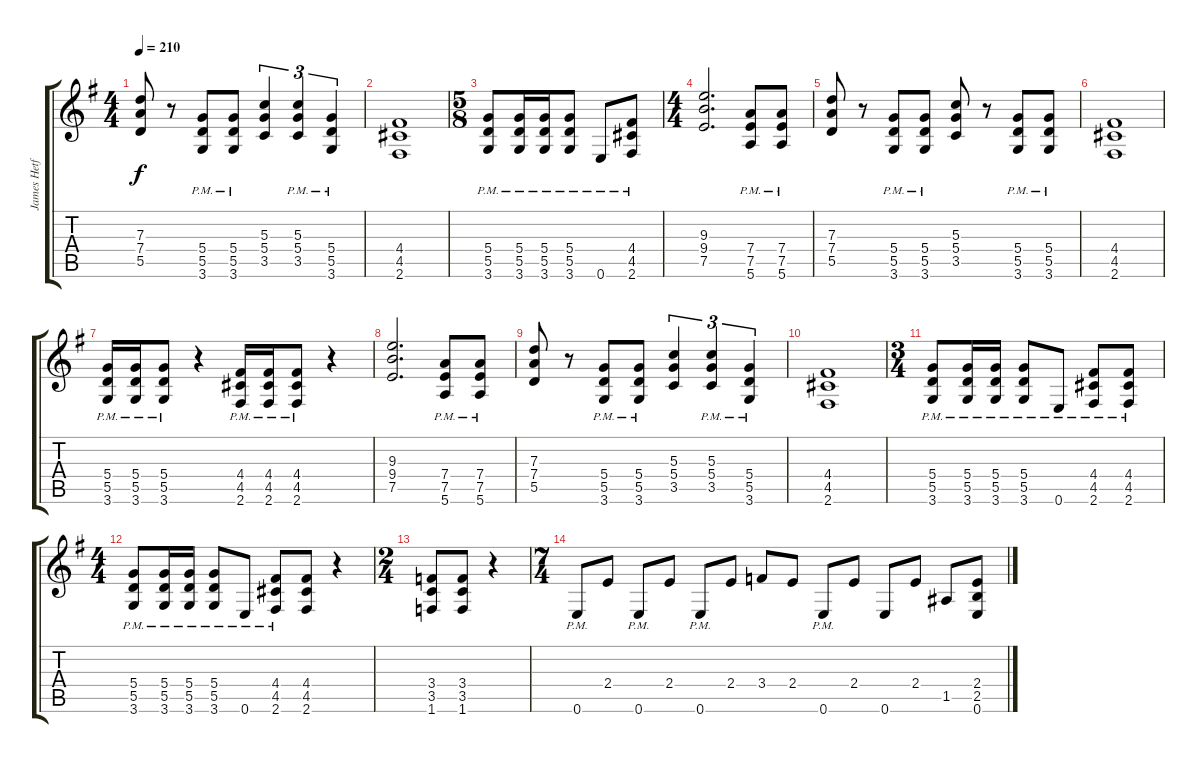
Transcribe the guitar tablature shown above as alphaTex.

\track ("James Hetfield" "James Hetf") {instrument distortionguitar}
\staff {score tabs}
\tuning (E4 B3 G3 D3 A2 E2) {hide}
\ts (4 4)
\tempo 210
\clef g2
\ks g
(7.3 7.4 5.5).8{dy f} r.8 (5.4{pm} 5.5{pm} 3.6{pm}).8 (5.4{pm} 5.5{pm} 3.6{pm}).8 (5.3 5.4 3.5).4{tu (3 2)} (5.3 5.4{pm} 3.5{pm}).4{tu (3 2)} (5.4{pm} 5.5{pm} 3.6{pm}).4{tu (3 2)} |
(4.4 4.5 2.6).1 |
\ts (5 8)
(5.4{pm} 5.5{pm} 3.6{pm}).8 (5.4{pm} 5.5{pm} 3.6{pm}).16 (5.4{pm} 5.5{pm} 3.6{pm}).16 (5.4{pm} 5.5{pm} 3.6{pm}).8 0.6{pm}.8 (4.4{pm} 4.5{pm} 2.6{pm}).8 |
\ts (4 4)
(9.3 9.4 7.5).2{d} (7.4{pm} 7.5{pm} 5.6{pm}).8 (7.4{pm} 7.5{pm} 5.6{pm}).8 |
(7.3 7.4 5.5).8 r.8 (5.4{pm} 5.5{pm} 3.6{pm}).8 (5.4{pm} 5.5{pm} 3.6{pm}).8 (5.3 5.4 3.5).8 r.8 (5.4{pm} 5.5{pm} 3.6{pm}).8 (5.4{pm} 5.5{pm} 3.6{pm}).8 |
(4.4 4.5 2.6).1 |
(5.4{pm} 5.5{pm} 3.6{pm}).16 (5.4{pm} 5.5{pm} 3.6{pm}).16 (5.4{pm} 5.5{pm} 3.6{pm}).8 r.4 (4.4{pm} 4.5{pm} 2.6{pm}).16 (4.4{pm} 4.5{pm} 2.6{pm}).16 (4.4{pm} 4.5{pm} 2.6{pm}).8 r.4 |
(9.3 9.4 7.5).2{d} (7.4{pm} 7.5{pm} 5.6{pm}).8 (7.4{pm} 7.5{pm} 5.6{pm}).8 |
(7.3 7.4 5.5).8 r.8 (5.4{pm} 5.5{pm} 3.6{pm}).8 (5.4{pm} 5.5{pm} 3.6{pm}).8 (5.3 5.4 3.5).4{tu (3 2)} (5.3 5.4{pm} 3.5{pm}).4{tu (3 2)} (5.4{pm} 5.5{pm} 3.6{pm}).4{tu (3 2)} |
(4.4 4.5 2.6).1 |
\ts (3 4)
(5.4{pm} 5.5{pm} 3.6{pm}).8 (5.4{pm} 5.5{pm} 3.6{pm}).16 (5.4{pm} 5.5{pm} 3.6{pm}).16 (5.4{pm} 5.5{pm} 3.6{pm}).8 0.6{pm}.8 (4.4{pm} 4.5{pm} 2.6{pm}).8 (4.4{pm} 4.5{pm} 2.6{pm}).8 |
\ts (4 4)
(5.4{pm} 5.5{pm} 3.6{pm}).8 (5.4{pm} 5.5{pm} 3.6{pm}).16 (5.4{pm} 5.5{pm} 3.6{pm}).16 (5.4{pm} 5.5{pm} 3.6{pm}).8 0.6{pm}.8 (4.4{pm} 4.5{pm} 2.6{pm}).8 (4.4 4.5 2.6).8 r.4 |
\ts (2 4)
(3.4 3.5 1.6).8 (3.4 3.5 1.6).8 r.4 |
\ts (7 4)
0.6{pm}.8 2.4.8 0.6{pm}.8 2.4.8 0.6{pm}.8 2.4.8 3.4.8 2.4.8 0.6{pm}.8 2.4.8 0.6.8 2.4.8 1.5.8 (2.4 2.5 0.6).8
